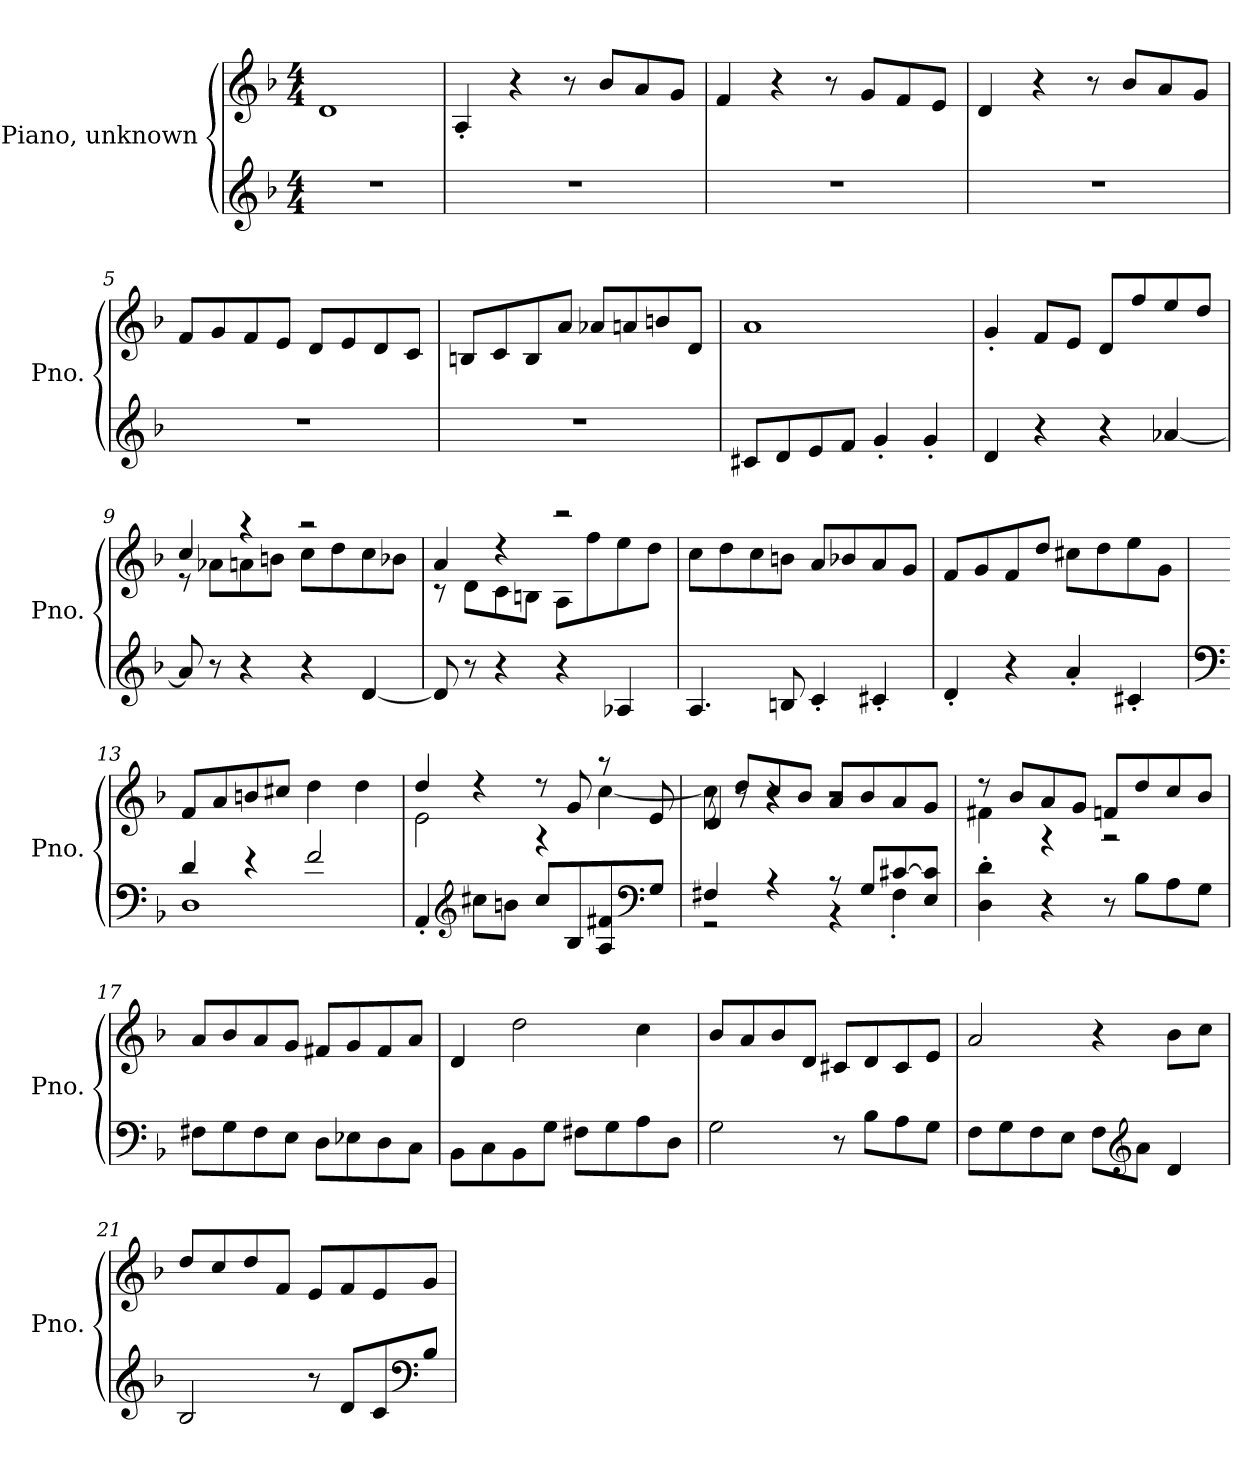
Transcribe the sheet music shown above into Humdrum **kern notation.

**kern	**kern
*part1	*part1
*staff2	*staff1
*I"Piano, unknown	*
*I'Pno.	*
*clefG2	*clefG2
*k[b-]	*k[b-]
*M4/4	*M4/4
*MM120	*MM120
=1	=1
1r	1d
=2	=2
1r	4A'/
.	4r
.	8r
.	8b-/L
.	8a/
.	8g/J
=3	=3
1r	4f/
.	4r
.	8r
.	8g/L
.	8f/
.	8e/J
=4	=4
1r	4d/
.	4r
.	8r
.	8b-/L
.	8a/
.	8g/J
=5	=5
1r	8f/L
.	8g/
.	8f/
.	8e/J
.	8d/L
.	8e/
.	8d/
.	8c/J
=6	=6
1r	8Bn/L
.	8c/
.	8B/
.	8a/J
.	8a-X/L
.	8an/
.	8bn/
.	8d/J
!!LO:LB:g=z
=7	=7
8c#X/L	1a
8d/	.
8e/	.
8f/J	.
4g'/	.
4g'/	.
=8	=8
4d/	4g'/
4r	8f/L
.	8e/J
4r	8d/L
.	8ff/
[4a-X/	8ee/
.	8dd/J
=9	=9
*	*^
8a-/]	4cc/	8r
8r	.	8a-X\L
4r	4r	8an\
.	.	8bn\J
4r	2r	8cc\L
.	.	8dd\
[4d/	.	8cc\
.	.	8b-X\J
=10	=10	=10
8d/]	4a/	8r
8r	.	8d\L
4r	4r	8c\
.	.	8Bn\J
4r	2r	8A\L
.	.	8ff\
4A-X/	.	8ee\
.	.	8dd\J
*	*v	*v
!!LO:LB:g=z
=11	=11
4.A/	8cc\L
.	8dd\
.	8cc\
8Bn/	8bn\J
4c'/	8a/L
.	8b-X/
4c#X'/	8a/
.	8g/J
=12	=12
4d'/	8f/L
.	8g/
4r	8f/
.	8dd/J
4a'/	8cc#X\L
.	8dd\
4c#X'/	8ee\
.	8g\J
=13	=13
*clefF4	*
*^	*
4d/	1D	8f/L
.	.	8a/
4r	.	8bn/
.	.	8cc#X/J
2f/	.	4dd\
.	.	4dd\
*v	*v	*
=14	=14
*	*^
4AA'/	4dd/	2e\
*clefG2	*	*
8cc#X\L	4r	.
8bn\J	.	.
8cc#/L	8r	4r
8B-/	8g/	.
8A/ 8f#X/	8r	[4cc\
*clefF4	*	*
8G/J	8e/	.
!!LO:LB:g=z
=15	=15	=15
*^	*	*^
4F#X/	2r	8r	8cc\]	4d/
.	.	8dd/L	8r	.
4r	.	8cc/	4r	4r
.	.	8b-/J	.	.
8r	4r	8a/L	2r	2r
8G/L	.	8b-/	.	.
[8c#X/	4F#'\	8a/	.	.
8E/ 8c#/]J	.	8g/J	.	.
*v	*v	*	*	*
*	*	*v	*v
=16	=16	=16
4D\' 4d\'	8r	4f#X\
.	8b-/L	.
4r	8a/	4r
.	8g/J	.
8r	8fn/L	2r
8B-\L	8dd/	.
8A\	8cc/	.
8G\J	8b-/J	.
*	*v	*v
=17	=17
8F#X\L	8a/L
8G\	8b-/
8F#\	8a/
8E\J	8g/J
8D\L	8f#X/L
8E-X\	8g/
8D\	8f#/
8C\J	8a/J
=18	=18
8BB-\L	4d/
8C\	.
8BB-\	2dd\
8G\J	.
8F#X\L	.
8G\	.
8A\	4cc\
8D\J	.
!!LO:LB:g=z
=19	=19
2G\	8b-/L
.	8a/
.	8b-/
.	8d/J
8r	8c#X/L
8B-\L	8d/
8A\	8c#/
8G\J	8e/J
=20	=20
8F\L	2a/
8G\	.
8F\	.
8E\J	.
8F\L	4r
*clefG2	*
8a\J	.
4d/	8b-\L
.	8cc\J
=21	=21
2B-/	8dd/L
.	8cc/
.	8dd/
.	8f/J
8r	8e/L
8d/L	8f/
8c/	8e/
*clefF4	*
8B-/J	8g/J
=	=
*-	*-
